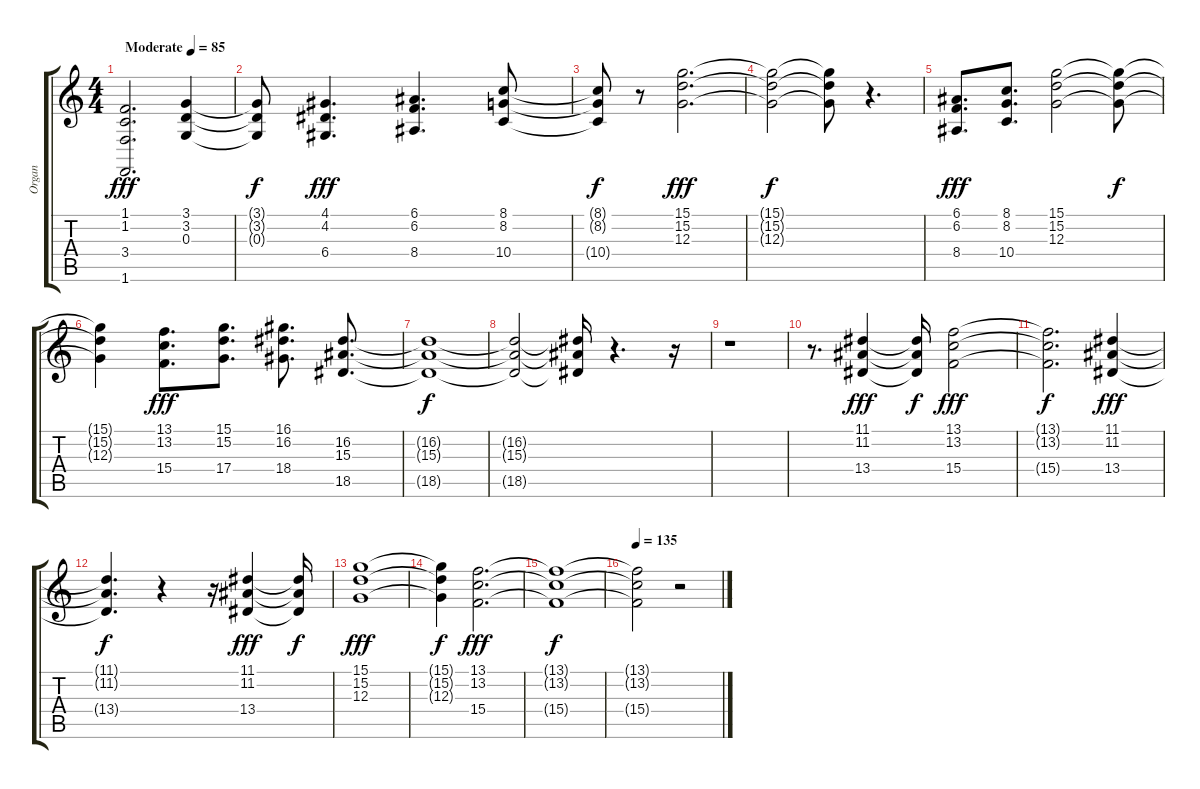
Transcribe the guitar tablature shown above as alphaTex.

\track ("Organ" "Organ") {instrument churchorgan}
\staff {score tabs}
\tuning (E4 B3 G3 D3 A2 E2) {hide}
\ts (4 4)
\tempo (85 "Moderate")
\clef g2
\ks c
(1.1 1.2 3.4 1.6).2{d dy fff instrument churchorgan} (3.1 3.2 0.3).4 |
(3.1{t} 3.2{t} 0.3{t}).8{dy f} (4.1 4.2 6.4).4{d dy fff} (6.1 6.2 8.4).4{d} (8.1 8.2 10.4).8 |
(8.1{t} 8.2{t} 10.4{t}).8{dy f} r.8 (15.1 15.2 12.3).2{d dy fff} |
(15.1{t} 15.2{t} 12.3{t}).2{dy f} (15.1{t} 15.2{t} 12.3{t}).8 r.4{d} |
(6.1 6.2 8.4).8{d dy fff} (8.1 8.2 10.4).8{d} (15.1 15.2 12.3).2 (15.1{t} 15.2{t} 12.3{t}).8{dy f} |
(15.1{t} 15.2{t} 12.3{t}).4 (13.1 13.2 15.4).8{d dy fff} (15.1 15.2 17.4).8{d} (16.1 16.2 18.4).8{d} (16.2 15.3 18.5).8{d} |
(16.2{t} 15.3{t} 18.5{t}).1{dy f} |
(16.2{t} 15.3{t} 18.5{t}).2 (16.2{t} 15.3{t} 18.5{t}).16 r.4{d} r.16 |
r.1 |
r.8{d} (11.1 11.2 13.4).4{dy fff} (11.1{t} 11.2{t} 13.4{t}).16{dy f} (13.1 13.2 15.4).2{dy fff} |
(13.1{t} 13.2{t} 15.4{t}).2{d dy f} (11.1 11.2 13.4).4{dy fff} |
(11.1{t} 11.2{t} 13.4{t}).4{d dy f} r.4 r.16 (11.1 11.2 13.4).4{dy fff} (11.1{t} 11.2{t} 13.4{t}).16{dy f} |
(15.1 15.2 12.3).1{dy fff} |
(15.1{t} 15.2{t} 12.3{t}).4{dy f} (13.1 13.2 15.4).2{d dy fff} |
(13.1{t} 13.2{t} 15.4{t}).1{dy f} |
\tempo 135
(13.1{t} 13.2{t} 15.4{t}).2 r.2
